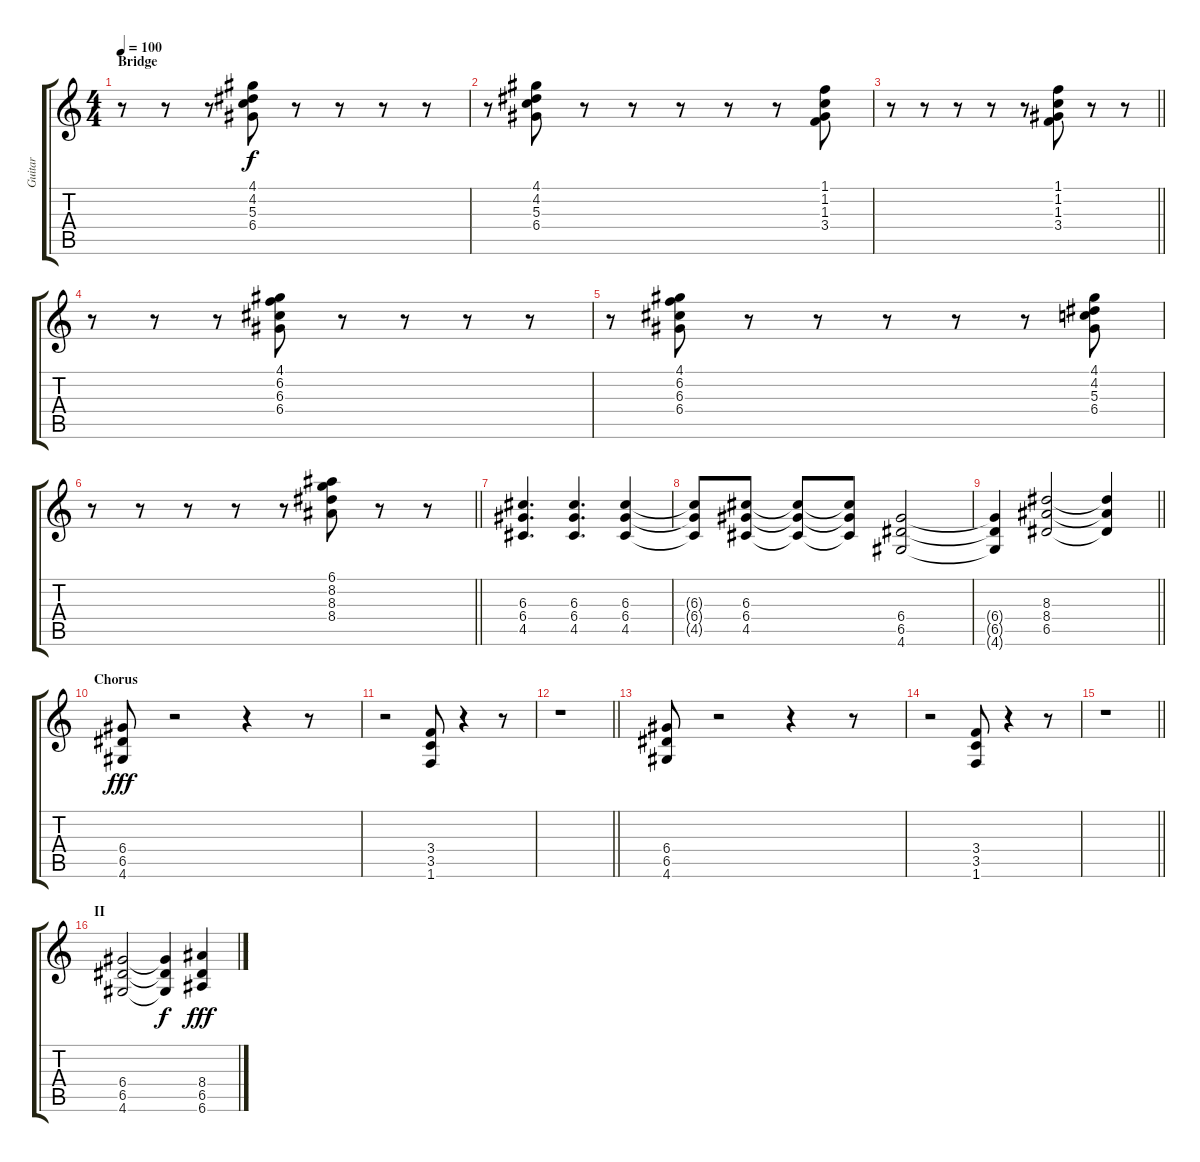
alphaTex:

\track ("Guitar" "Guitar") {instrument electricguitarjazz}
\staff {score tabs}
\tuning (E4 B3 G3 D3 A2 E2) {hide}
\ts (4 4)
\section ("" "Bridge")
\tempo 100
\clef g2
\ks c
r.8{dy f volume 10 instrument electricguitarjazz} r.8 r.8 (4.1 4.2 5.3 6.4).8 r.8 r.8 r.8 r.8 |
r.8 (4.1 4.2 5.3 6.4).8 r.8 r.8 r.8 r.8 r.8 (1.1 1.2 1.3 3.4).8 |
\barLineRight lightlight
r.8 r.8 r.8 r.8 r.8 (1.1 1.2 1.3 3.4).8 r.8 r.8 |
r.8 r.8 r.8 (4.1 6.2 6.3 6.4).8 r.8 r.8 r.8 r.8 |
r.8 (4.1 6.2 6.3 6.4).8 r.8 r.8 r.8 r.8 r.8 (4.1 4.2 5.3 6.4).8 |
\barLineRight lightlight
r.8 r.8 r.8 r.8 r.8 (6.1 8.2 8.3 8.4).8 r.8 r.8 |
(6.3 6.4 4.5).4{d instrument distortionguitar} (6.3 6.4 4.5).4{d} (6.3 6.4 4.5).4 |
(6.3{t} 6.4{t} 4.5{t}).8 (6.3 6.4 4.5).8 (6.3{t} 6.4{t} 4.5{t}).8 (6.3{t} 6.4{t} 4.5{t}).8 (6.4 6.5 4.6).2 |
\barLineRight lightlight
(6.4{t} 6.5{t} 4.6{t}).4 (8.3 8.4 6.5).2 (8.3{t} 8.4{t} 6.5{t}).4 |
\section ("" "Chorus")
(6.4 6.5 4.6).8{dy fff} r.2 r.4 r.8 |
r.2 (3.4 3.5 1.6).8 r.4 r.8 |
\barLineRight lightlight
r.1 |
(6.4 6.5 4.6).8 r.2 r.4 r.8 |
r.2 (3.4 3.5 1.6).8 r.4 r.8 |
\barLineRight lightlight
r.1 |
\section ("" "II")
(6.4 6.5 4.6).2 (6.4{t} 6.5{t} 4.6{t}).4{dy f} (8.4 6.5 6.6).4{dy fff}
